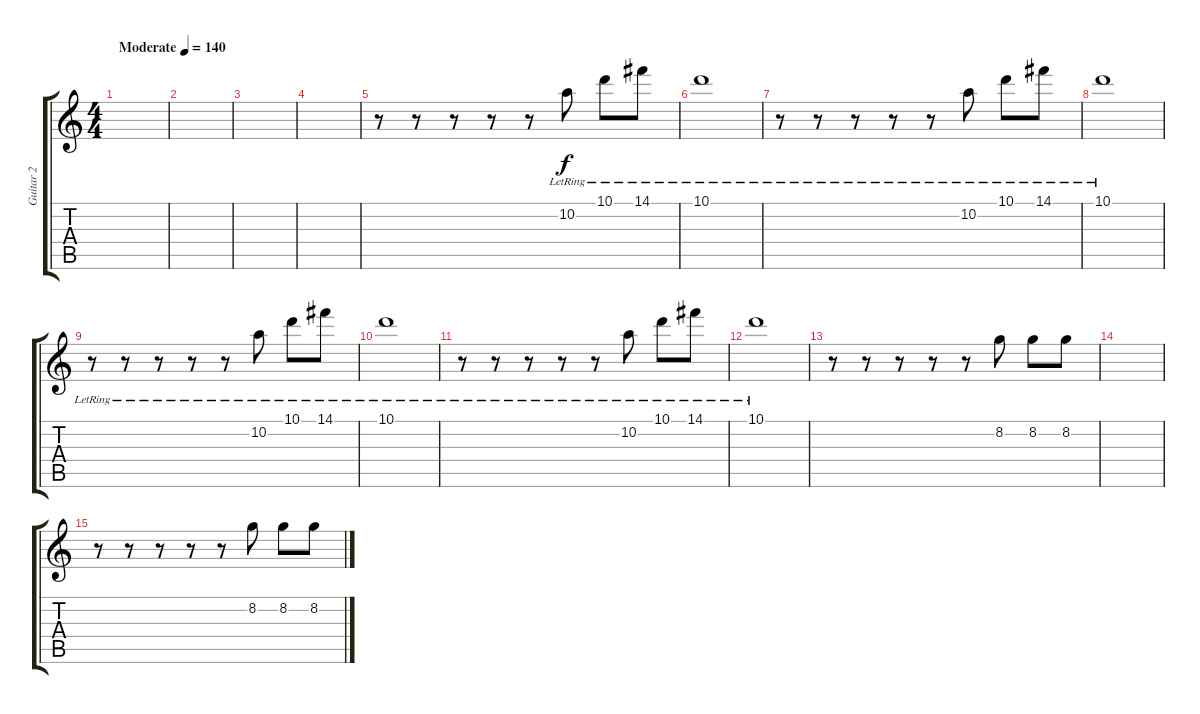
\track ("Guitar 2" "Guitar 2") {instrument electricguitarjazz}
\staff {score tabs}
\tuning (E4 B3 G3 D3 A2 E2) {hide}
\ts (4 4)
\tempo (140 "Moderate")
\clef g2
\ks c
|
|
|
|
r.8 r.8 r.8 r.8 r.8 10.2{lr}.8 10.1{lr}.8 14.1{lr}.8 |
10.1{lr}.1 |
r.8 r.8 r.8 r.8 r.8 10.2{lr}.8 10.1{lr}.8 14.1{lr}.8 |
10.1{lr}.1 |
r.8 r.8 r.8 r.8 r.8 10.2{lr}.8 10.1{lr}.8 14.1{lr}.8 |
10.1{lr}.1 |
r.8 r.8 r.8 r.8 r.8 10.2{lr}.8 10.1{lr}.8 14.1{lr}.8 |
10.1{lr}.1 |
r.8{instrument distortionguitar} r.8 r.8 r.8 r.8 8.2.8 8.2.8 8.2.8 |
|
r.8 r.8 r.8 r.8 r.8 8.2.8 8.2.8 8.2.8
